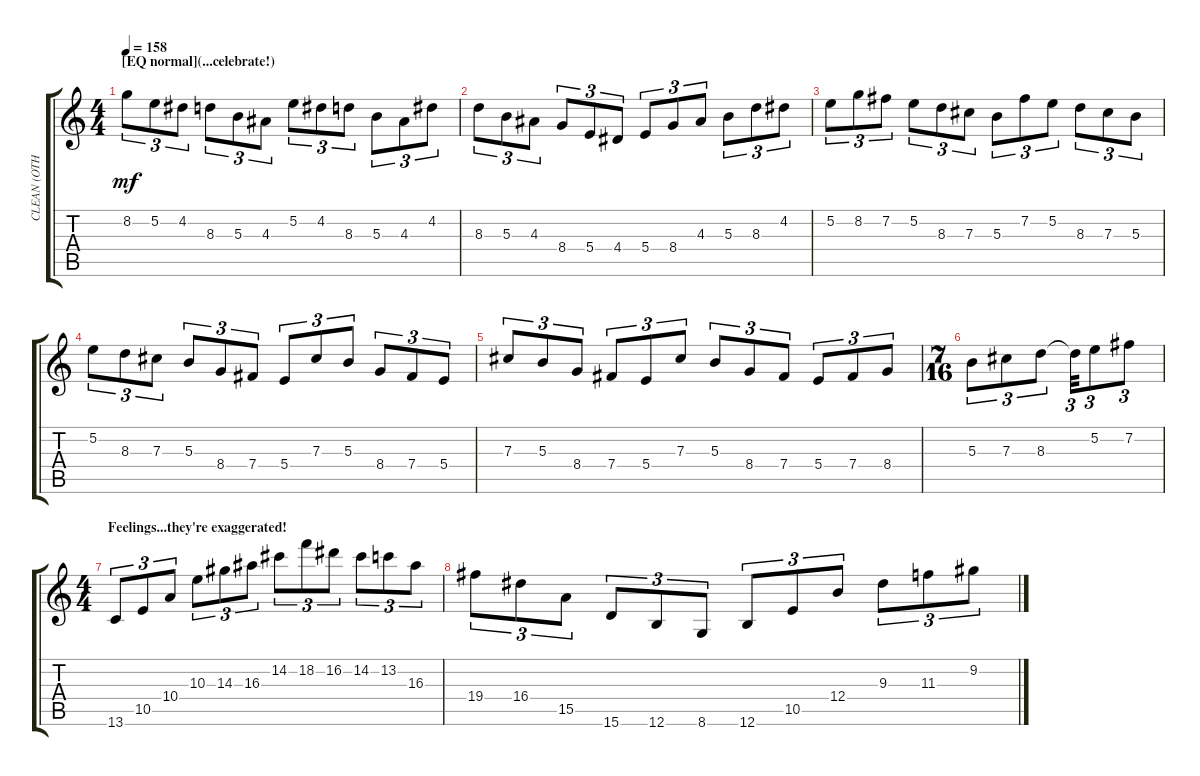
\track ("CLEAN (OTHER)" "CLEAN (OTH") {instrument acousticguitarsteel}
\staff {score tabs}
\tuning (Eb4 B3 Gb3 B2 Gb2 B1) {hide}
\ts (4 4)
\section ("" "[EQ normal](...celebrate!)")
\tempo 158
\clef g2
\ks c
8.2.8{tu (3 2) dy mf} 5.2.8{tu (3 2)} 4.2.8{tu (3 2)} 8.3.8{tu (3 2)} 5.3.8{tu (3 2)} 4.3.8{tu (3 2)} 5.2.8{tu (3 2)} 4.2.8{tu (3 2)} 8.3.8{tu (3 2)} 5.3.8{tu (3 2)} 4.3.8{tu (3 2)} 4.2.8{tu (3 2)} |
8.3.8{tu (3 2)} 5.3.8{tu (3 2)} 4.3.8{tu (3 2)} 8.4.8{tu (3 2)} 5.4.8{tu (3 2)} 4.4.8{tu (3 2)} 5.4.8{tu (3 2)} 8.4.8{tu (3 2)} 4.3.8{tu (3 2)} 5.3.8{tu (3 2)} 8.3.8{tu (3 2)} 4.2.8{tu (3 2)} |
5.2.8{tu (3 2)} 8.2.8{tu (3 2)} 7.2.8{tu (3 2)} 5.2.8{tu (3 2)} 8.3.8{tu (3 2)} 7.3.8{tu (3 2)} 5.3.8{tu (3 2)} 7.2.8{tu (3 2)} 5.2.8{tu (3 2)} 8.3.8{tu (3 2)} 7.3.8{tu (3 2)} 5.3.8{tu (3 2)} |
5.2.8{tu (3 2)} 8.3.8{tu (3 2)} 7.3.8{tu (3 2)} 5.3.8{tu (3 2)} 8.4.8{tu (3 2)} 7.4.8{tu (3 2)} 5.4.8{tu (3 2)} 7.3.8{tu (3 2)} 5.3.8{tu (3 2)} 8.4.8{tu (3 2)} 7.4.8{tu (3 2)} 5.4.8{tu (3 2)} |
7.3.8{tu (3 2)} 5.3.8{tu (3 2)} 8.4.8{tu (3 2)} 7.4.8{tu (3 2)} 5.4.8{tu (3 2)} 7.3.8{tu (3 2)} 5.3.8{tu (3 2)} 8.4.8{tu (3 2)} 7.4.8{tu (3 2)} 5.4.8{tu (3 2)} 7.4.8{tu (3 2)} 8.4.8{tu (3 2)} |
\ts (7 16)
5.3.8{tu (3 2)} 7.3.8{tu (3 2)} 8.3.8{tu (3 2)} 8.3{t}.32{tu (3 2)} 5.2.8{tu (3 2)} 7.2.8{tu (3 2)} |
\ts (4 4)
\section ("" "Feelings...they're exaggerated!")
13.6.8{tu (3 2)} 10.5.8{tu (3 2)} 10.4.8{tu (3 2)} 10.3.8{tu (3 2)} 14.3.8{tu (3 2)} 16.3.8{tu (3 2)} 14.2.8{tu (3 2)} 18.2.8{tu (3 2)} 16.2.8{tu (3 2)} 14.2.8{tu (3 2)} 13.2.8{tu (3 2)} 16.3.8{tu (3 2)} |
19.4.8{tu (3 2)} 16.4.8{tu (3 2)} 15.5.8{tu (3 2)} 15.6.8{tu (3 2)} 12.6.8{tu (3 2)} 8.6.8{tu (3 2)} 12.6.8{tu (3 2)} 10.5.8{tu (3 2)} 12.4.8{tu (3 2)} 9.3.8{tu (3 2)} 11.3.8{tu (3 2)} 9.2.8{tu (3 2)}
